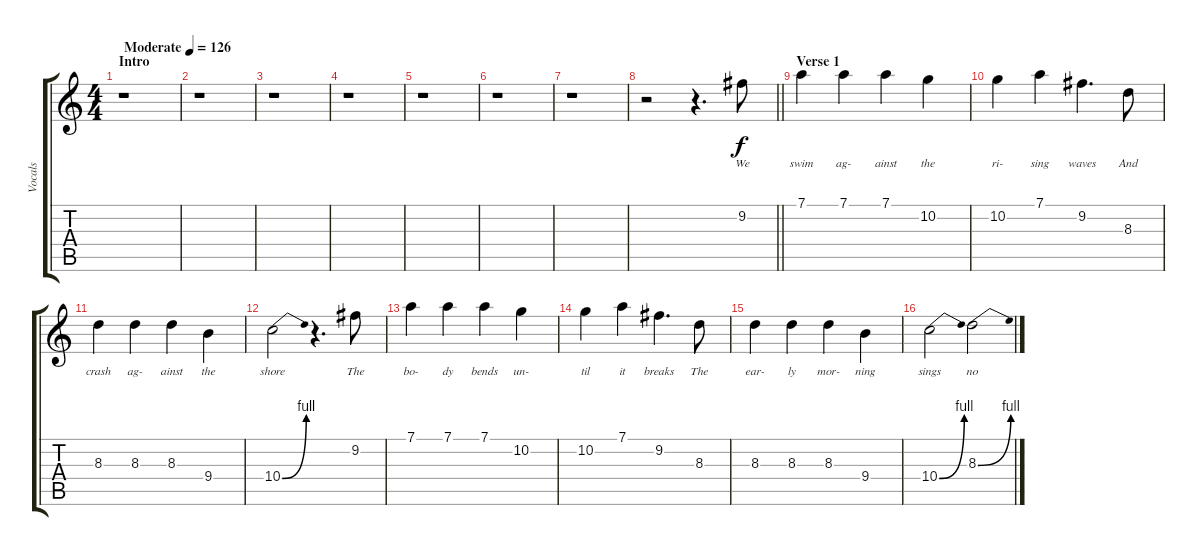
\track ("Vocals" "Vocals") {instrument acousticguitarnylon}
\staff {score tabs}
\tuning (D4 A3 Gb3 D3 A2 D2) {hide}
\ts (4 4)
\section ("" "Intro")
\tempo (126 "Moderate")
\clef g2
\ks c
r.1{dy f instrument acousticguitarnylon} |
r.1 |
r.1 |
r.1 |
r.1 |
r.1 |
r.1 |
\barLineRight lightlight
r.2 r.4{d} 9.2.8{lyrics (0 "We") lyrics (1 "") lyrics (2 "") lyrics (3 "") lyrics (4 "")} |
\section ("" "Verse 1")
7.1.4{lyrics (0 "swim") lyrics (1 "") lyrics (2 "") lyrics (3 "") lyrics (4 "")} 7.1.4{lyrics (0 "ag-") lyrics (1 "") lyrics (2 "") lyrics (3 "") lyrics (4 "")} 7.1.4{lyrics (0 "ainst") lyrics (1 "") lyrics (2 "") lyrics (3 "") lyrics (4 "")} 10.2.4{lyrics (0 "the") lyrics (1 "") lyrics (2 "") lyrics (3 "") lyrics (4 "")} |
10.2.4{lyrics (0 "ri-") lyrics (1 "") lyrics (2 "") lyrics (3 "") lyrics (4 "")} 7.1.4{lyrics (0 "sing") lyrics (1 "") lyrics (2 "") lyrics (3 "") lyrics (4 "")} 9.2.4{d lyrics (0 "waves") lyrics (1 "") lyrics (2 "") lyrics (3 "") lyrics (4 "")} 8.3.8{lyrics (0 "And") lyrics (1 "") lyrics (2 "") lyrics (3 "") lyrics (4 "")} |
8.3.4{lyrics (0 "crash") lyrics (1 "") lyrics (2 "") lyrics (3 "") lyrics (4 "")} 8.3.4{lyrics (0 "ag-") lyrics (1 "") lyrics (2 "") lyrics (3 "") lyrics (4 "")} 8.3.4{lyrics (0 "ainst") lyrics (1 "") lyrics (2 "") lyrics (3 "") lyrics (4 "")} 9.4.4{lyrics (0 "the") lyrics (1 "") lyrics (2 "") lyrics (3 "") lyrics (4 "")} |
10.4{be (bend 0 0 60 4)}.2{lyrics (0 "shore") lyrics (1 "") lyrics (2 "") lyrics (3 "") lyrics (4 "")} r.4{d} 9.2.8{lyrics (0 "The") lyrics (1 "") lyrics (2 "") lyrics (3 "") lyrics (4 "")} |
7.1.4{lyrics (0 "bo-") lyrics (1 "") lyrics (2 "") lyrics (3 "") lyrics (4 "")} 7.1.4{lyrics (0 "dy") lyrics (1 "") lyrics (2 "") lyrics (3 "") lyrics (4 "")} 7.1.4{lyrics (0 "bends") lyrics (1 "") lyrics (2 "") lyrics (3 "") lyrics (4 "")} 10.2.4{lyrics (0 "un-") lyrics (1 "") lyrics (2 "") lyrics (3 "") lyrics (4 "")} |
10.2.4{lyrics (0 "til") lyrics (1 "") lyrics (2 "") lyrics (3 "") lyrics (4 "")} 7.1.4{lyrics (0 "it") lyrics (1 "") lyrics (2 "") lyrics (3 "") lyrics (4 "")} 9.2.4{d lyrics (0 "breaks") lyrics (1 "") lyrics (2 "") lyrics (3 "") lyrics (4 "")} 8.3.8{lyrics (0 "The") lyrics (1 "") lyrics (2 "") lyrics (3 "") lyrics (4 "")} |
8.3.4{lyrics (0 "ear-") lyrics (1 "") lyrics (2 "") lyrics (3 "") lyrics (4 "")} 8.3.4{lyrics (0 "ly") lyrics (1 "") lyrics (2 "") lyrics (3 "") lyrics (4 "")} 8.3.4{lyrics (0 "mor-") lyrics (1 "") lyrics (2 "") lyrics (3 "") lyrics (4 "")} 9.4.4{lyrics (0 "ning") lyrics (1 "") lyrics (2 "") lyrics (3 "") lyrics (4 "")} |
10.4{be (bend 0 0 60 4)}.2{lyrics (0 "sings") lyrics (1 "") lyrics (2 "") lyrics (3 "") lyrics (4 "")} 8.3{be (bend 0 0 60 4)}.2{lyrics (0 "no") lyrics (1 "") lyrics (2 "") lyrics (3 "") lyrics (4 "")}
